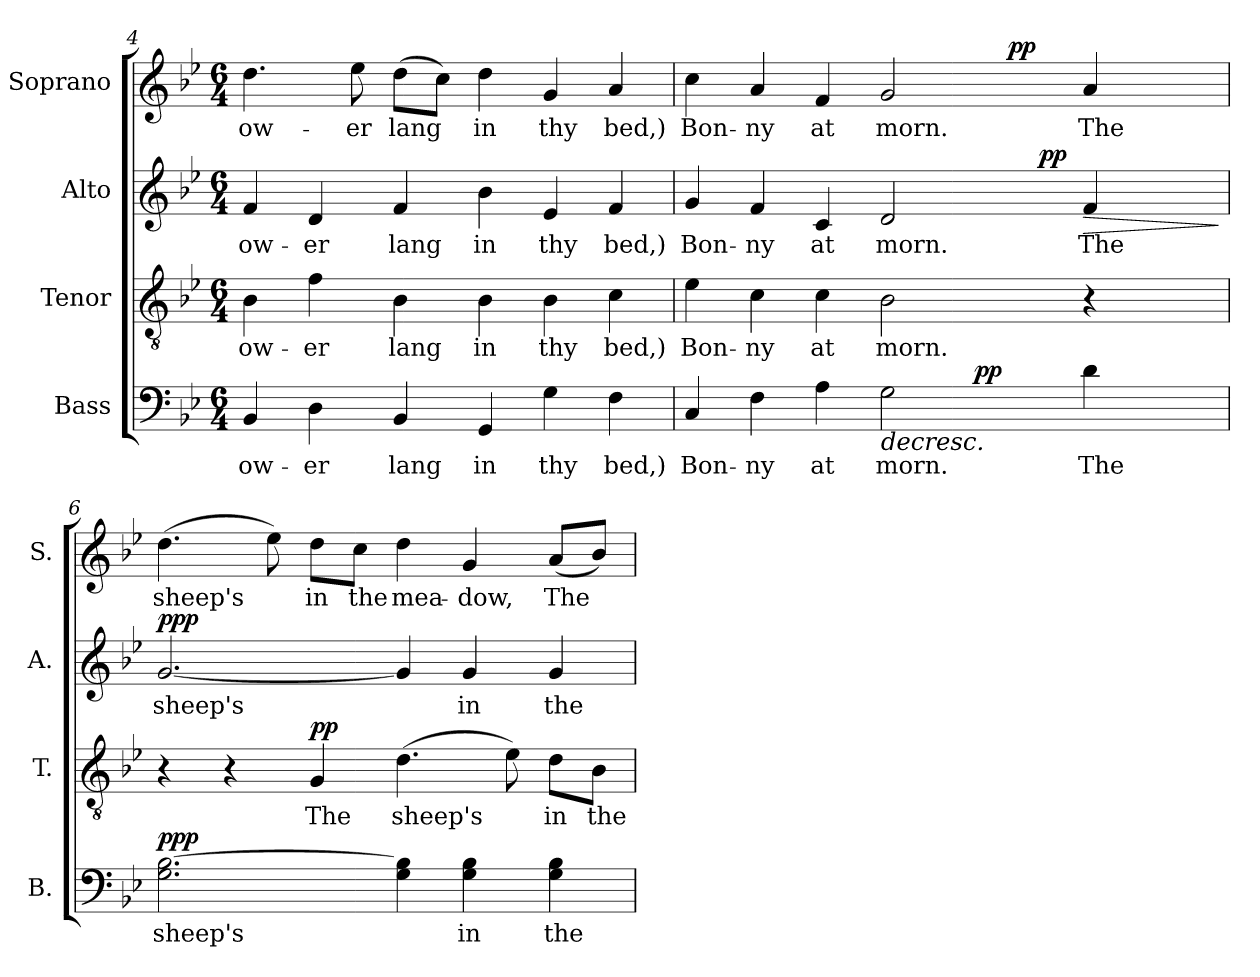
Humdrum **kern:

**kern	**text	**dynam	**kern	**text	**dynam	**kern	**text	**dynam	**kern	**text	**dynam
*part4	*part4	*part4	*part3	*part3	*part3	*part2	*part2	*part2	*part1	*part1	*part1
*staff4	*staff4	*staff4	*staff3	*staff3	*staff3	*staff2	*staff2	*staff2	*staff1	*staff1	*staff1
*I"Bass	*	*	*I"Tenor	*	*	*I"Alto	*	*	*I"Soprano	*	*
*I'B.	*	*	*I'T.	*	*	*I'A.	*	*	*I'S.	*	*
!!LO:LB:g=z
*clefF4	*	*	*clefGv2	*	*	*clefG2	*	*	*clefG2	*	*
*	*	*	*ITrd7c12	*	*	*	*	*	*	*	*
*k[b-e-]	*	*	*k[b-e-]	*	*	*k[b-e-]	*	*	*k[b-e-]	*	*
*B-:	*	*	*B-:	*	*	*B-:	*	*	*B-:	*	*
*M6/4	*	*	*M6/4	*	*	*M6/4	*	*	*M6/4	*	*
=4	=4	=4	=4	=4	=4	=4	=4	=4	=4	=4	=4
!	!LO:LY:b:color=#000000	!	!	!	!	!	!	!	!	!	!
!	!	!	!	!LO:LY:b:color=#000000	!	!	!	!	!	!	!
!	!	!	!	!	!	!	!LO:LY:b:color=#000000	!	!	!	!
!	!	!	!	!	!	!	!	!	!	!LO:LY:b:color=#000000	!
4BB-i/	ow-	.	4BB-i\	ow-	.	4fi/	ow-	.	4.ddi\	ow-	.
!	!LO:LY:b:color=#000000	!	!	!	!	!	!	!	!	!	!
!	!	!	!	!LO:LY:b:color=#000000	!	!	!	!	!	!	!
!	!	!	!	!	!	!	!LO:LY:b:color=#000000	!	!	!	!
4Di\	-er	.	4Fi\	-er	.	4di/	-er	.	.	.	.
!	!	!	!	!	!	!	!	!	!	!LO:LY:b:color=#000000	!
.	.	.	.	.	.	.	.	.	8ee-i\	-er	.
!	!LO:LY:b:color=#000000	!	!	!	!	!	!	!	!	!	!
!	!	!	!	!LO:LY:b:color=#000000	!	!	!	!	!	!	!
!	!	!	!	!	!	!	!LO:LY:b:color=#000000	!	!	!	!
!	!	!	!	!	!	!	!	!	!	!LO:LY:b:color=#000000	!
4BB-i/	lang	.	4BB-i\	lang	.	4fi/	lang	.	(8ddi\L	lang	.
.	.	.	.	.	.	.	.	.	8cci\J)	.	.
!	!LO:LY:b:color=#000000	!	!	!	!	!	!	!	!	!	!
!	!	!	!	!LO:LY:b:color=#000000	!	!	!	!	!	!	!
!	!	!	!	!	!	!	!LO:LY:b:color=#000000	!	!	!	!
!	!	!	!	!	!	!	!	!	!	!LO:LY:b:color=#000000	!
4GGi/	in	.	4BB-i\	in	.	4b-i\	in	.	4ddi\	in	.
!	!LO:LY:b:color=#000000	!	!	!	!	!	!	!	!	!	!
!	!	!	!	!LO:LY:b:color=#000000	!	!	!	!	!	!	!
!	!	!	!	!	!	!	!LO:LY:b:color=#000000	!	!	!	!
!	!	!	!	!	!	!	!	!	!	!LO:LY:b:color=#000000	!
4Gi\	thy	.	4BB-i\	thy	.	4e-i/	thy	.	4gi/	thy	.
!	!LO:LY:b:color=#000000	!	!	!	!	!	!	!	!	!	!
!	!	!	!	!LO:LY:b:color=#000000	!	!	!	!	!	!	!
!	!	!	!	!	!	!	!LO:LY:b:color=#000000	!	!	!	!
!	!	!	!	!	!	!	!	!	!	!LO:LY:b:color=#000000	!
4Fi\	bed,)	.	4Ci\	bed,)	.	4fi/	bed,)	.	4ai/	bed,)	.
=5	=5	=5	=5	=5	=5	=5	=5	=5	=5	=5	=5
!	!LO:LY:b:color=#000000	!	!	!	!	!	!	!	!	!	!
!	!	!	!	!LO:LY:b:color=#000000	!	!	!	!	!	!	!
!	!	!	!	!	!	!	!LO:LY:b:color=#000000	!	!	!	!
!	!	!	!	!	!	!	!	!	!	!LO:LY:b:color=#000000	!
*^	*	*	*	*	*	*^	*	*	*^	*	*
4Ci/	1ryy	Bon-	.	4E-i\	Bon-	.	4gi/	1ryy	Bon-	.	4cci\	1ryy	Bon-	.
!	!	!LO:LY:b:color=#000000	!	!	!	!	!	!	!	!	!	!	!	!
!	!	!	!	!	!LO:LY:b:color=#000000	!	!	!	!	!	!	!	!	!
!	!	!	!	!	!	!	!	!	!LO:LY:b:color=#000000	!	!	!	!	!
!	!	!	!	!	!	!	!	!	!	!	!	!	!LO:LY:b:color=#000000	!
4Fi\	.	-ny	.	4Ci\	-ny	.	4fi/	.	-ny	.	4ai/	.	-ny	.
!	!	!LO:LY:b:color=#000000	!	!	!	!	!	!	!	!	!	!	!	!
!	!	!	!	!	!LO:LY:b:color=#000000	!	!	!	!	!	!	!	!	!
!	!	!	!	!	!	!	!	!	!LO:LY:b:color=#000000	!	!	!	!	!
!	!	!	!	!	!	!	!	!	!	!	!	!	!LO:LY:b:color=#000000	!
4Ai\	.	at	.	4Ci\	at	.	4ci/	.	at	.	4fi/	.	at	.
!	!	!LO:LY:b:color=#000000	!LO:HP:b	!	!	!	!	!	!	!	!	!	!	!
!	!	!	!	!	!LO:LY:b:color=#000000	!	!	!	!	!	!	!	!	!
!	!	!	!	!	!	!	!	!	!LO:LY:b:color=#000000	!	!	!	!	!
!	!	!	!	!	!	!	!	!	!	!	!	!	!LO:LY:b:color=#000000	!
2Gi\	.	morn.	>	2BB-i\	morn.	.	2di/	.	morn.	.	2gi/	.	morn.	.
.	32ryy	.	.	.	.	.	.	16ryy	.	.	.	16ryy	.	.
.	128.ryy	.	.	.	.	.	.	.	.	.	.	.	.	.
.	4ryy	.	pp	.	.	.	.	.	.	.	.	.	.	.
.	.	.	.	.	.	.	.	32ryy	.	.	.	64ryy	.	.
.	.	.	.	.	.	.	.	.	.	.	.	256..ryy	.	.
.	.	.	.	.	.	.	.	.	.	.	.	4ryy	.	pp
.	.	.	.	.	.	.	.	64ryy	.	.	.	.	.	.
.	.	.	.	.	.	.	.	128ryy	.	.	.	.	.	.
.	.	.	.	.	.	.	.	512ryy	.	.	.	.	.	.
.	.	.	.	.	.	.	.	4ryy	.	pp	.	.	.	.
!	!	!LO:LY:b:color=#000000	!	!	!	!	!	!	!	!	!	!	!	!
!	!	!	!	!	!	!	!	!	!LO:LY:b:color=#000000	!LO:HP:b	!	!	!	!
!	!	!	!	!	!	!	!	!	!	!	!	!	!LO:LY:b:color=#000000	!
4di\	.	The	.	4r	.	.	4fi/	.	The	>	4ai/	.	The	.
.	8ryy	.	.	.	.	.	.	.	.	.	.	.	.	.
.	.	.	.	.	.	.	.	.	.	.	.	8ryy	.	.
.	.	.	.	.	.	.	.	8ryy	.	.	.	.	.	.
.	16ryy	.	.	.	.	.	.	.	.	.	.	.	.	.
.	.	.	.	.	.	.	.	.	.	.	.	32ryy	.	.
.	64ryy	.	.	.	.	.	.	.	.	.	.	.	.	.
.	.	.	.	.	.	.	.	.	.	.	.	128ryy	.	.
.	.	.	.	.	.	.	.	256.ryy	.	.	.	.	.	.
.	256ryy	.	.	.	.	.	.	.	.	.	.	.	.	.
.	.	.	.	.	.	.	.	.	.	.	.	1024ryy	.	.
.	.	.	]	.	.	.	.	.	.	]	.	.	.	.
*	*	*	*	*	*	*	*v	*v	*	*	*	*	*	*
*v	*v	*	*	*	*	*	*	*	*	*v	*v	*	*
=6	=6	=6	=6	=6	=6	=6	=6	=6	=6	=6	=6
*^	*	*	*	*	*	*^	*	*	*^	*	*
!	!	!LO:LY:b:color=#000000	!	!	!	!	!	!	!	!	!	!	!	!
*	*	*	*	*	*	*	*v	*v	*	*	*	*	*	*
*v	*v	*	*	*	*	*	*	*	*	*v	*v	*	*
*^	*	*	*	*	*	*^	*	*	*^	*	*
!	!	!	!	!	!	!	!	!	!LO:LY:b:color=#000000	!	!	!	!	!
*	*	*	*	*	*	*	*v	*v	*	*	*	*	*	*
*v	*v	*	*	*	*	*	*	*	*	*v	*v	*	*
*^	*	*	*	*	*	*^	*	*	*^	*	*
!	!	!	!	!	!	!	!	!	!	!	!	!	!LO:LY:b:color=#000000	!
*	*	*	*	*	*	*	*v	*v	*	*	*	*	*	*
*v	*v	*	*	*	*	*	*	*	*	*v	*v	*	*
2.Gi\ [>2.B-i	sheep's	ppp	4r	.	.	[<2.gi/	sheep's	ppp	(4.ddi\	sheep's	.
.	.	.	4r	.	.	.	.	.	.	.	.
.	.	.	.	.	.	.	.	.	8ee-i\)	.	.
!	!	!	!	!LO:LY:b:color=#000000	!	!	!	!	!	!	!
!	!	!	!	!	!	!	!	!	!	!LO:LY:b:color=#000000	!
.	.	.	4GGi/	The	pp	.	.	.	8ddi\L	in	.
!	!	!	!	!	!	!	!	!	!	!LO:LY:b:color=#000000	!
.	.	.	.	.	.	.	.	.	8cci\J	the	.
!	!	!	!	!LO:LY:b:color=#000000	!	!	!	!	!	!	!
!	!	!	!	!	!	!	!	!	!	!LO:LY:b:color=#000000	!
4Gi\ 4B-i]	.	.	(4.Di\	sheep's	.	4gi/]	.	.	4ddi\	mea-	.
!	!LO:LY:b:color=#000000	!	!	!	!	!	!	!	!	!	!
!	!	!	!	!	!	!	!LO:LY:b:color=#000000	!	!	!	!
!	!	!	!	!	!	!	!	!	!	!LO:LY:b:color=#000000	!
4Gi\ 4B-i	in	.	.	.	.	4gi/	in	.	4gi/	-dow,	.
.	.	.	8E-i\)	.	.	.	.	.	.	.	.
!	!LO:LY:b:color=#000000	!	!	!	!	!	!	!	!	!	!
!	!	!	!	!LO:LY:b:color=#000000	!	!	!	!	!	!	!
!	!	!	!	!	!	!	!LO:LY:b:color=#000000	!	!	!	!
!	!	!	!	!	!	!	!	!	!	!LO:LY:b:color=#000000	!
4Gi\ 4B-i	the	.	8Di\L	in	.	4gi/	the	.	(8ai/L	The	.
!	!	!	!	!LO:LY:b:color=#000000	!	!	!	!	!	!	!
.	.	.	8BB-i\J	the	.	.	.	.	8b-i/J)	.	.
=	=	=	=	=	=	=	=	=	=	=	=
*-	*-	*-	*-	*-	*-	*-	*-	*-	*-	*-	*-
